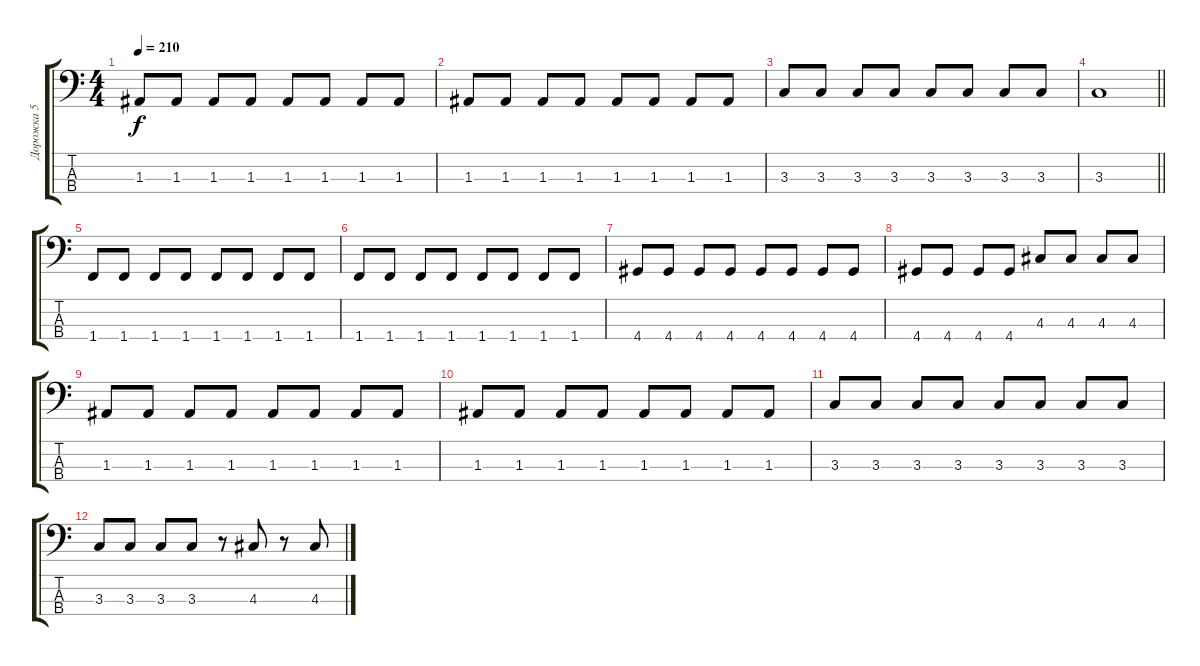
\track ("Дорожка 5" "Дорожка 5") {instrument electricbasspick}
\staff {score tabs}
\tuning (G2 D2 A1 E1) {hide}
\ts (4 4)
\tempo 210
\clef f4
\ks c
1.3.8{dy f} 1.3.8 1.3.8 1.3.8 1.3.8 1.3.8 1.3.8 1.3.8 |
1.3.8 1.3.8 1.3.8 1.3.8 1.3.8 1.3.8 1.3.8 1.3.8 |
3.3.8 3.3.8 3.3.8 3.3.8 3.3.8 3.3.8 3.3.8 3.3.8 |
\barLineRight lightlight
3.3.1 |
1.4.8 1.4.8 1.4.8 1.4.8 1.4.8 1.4.8 1.4.8 1.4.8 |
1.4.8 1.4.8 1.4.8 1.4.8 1.4.8 1.4.8 1.4.8 1.4.8 |
4.4.8 4.4.8 4.4.8 4.4.8 4.4.8 4.4.8 4.4.8 4.4.8 |
4.4.8 4.4.8 4.4.8 4.4.8 4.3.8 4.3.8 4.3.8 4.3.8 |
1.3.8 1.3.8 1.3.8 1.3.8 1.3.8 1.3.8 1.3.8 1.3.8 |
1.3.8 1.3.8 1.3.8 1.3.8 1.3.8 1.3.8 1.3.8 1.3.8 |
3.3.8 3.3.8 3.3.8 3.3.8 3.3.8 3.3.8 3.3.8 3.3.8 |
3.3.8 3.3.8 3.3.8 3.3.8 r.8 4.3.8 r.8 4.3.8
